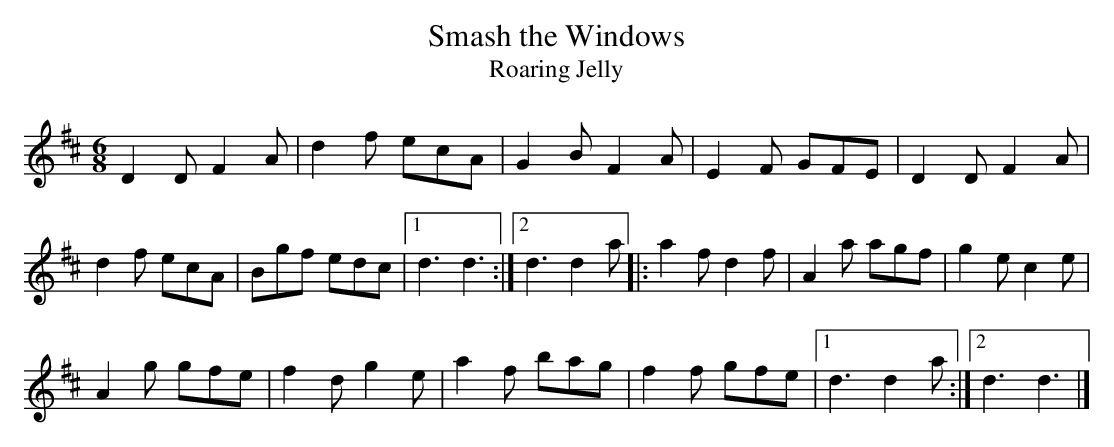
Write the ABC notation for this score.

X:1
T:Smash the Windows
T:Roaring Jelly
M:6/8
L:1/8
K:D
D2D F2A | d2f ecA | G2B F2A | E2F GFE | D2D F2A |
d2f ecA | Bgf edc |1 d3 d3 :|2 d3 d2a |: a2f d2f | A2a agf | g2e c2e |
A2g gfe | f2d g2e | a2f bag | f2f gfe |1 d3 d2a :|2 d3 d3 |]
